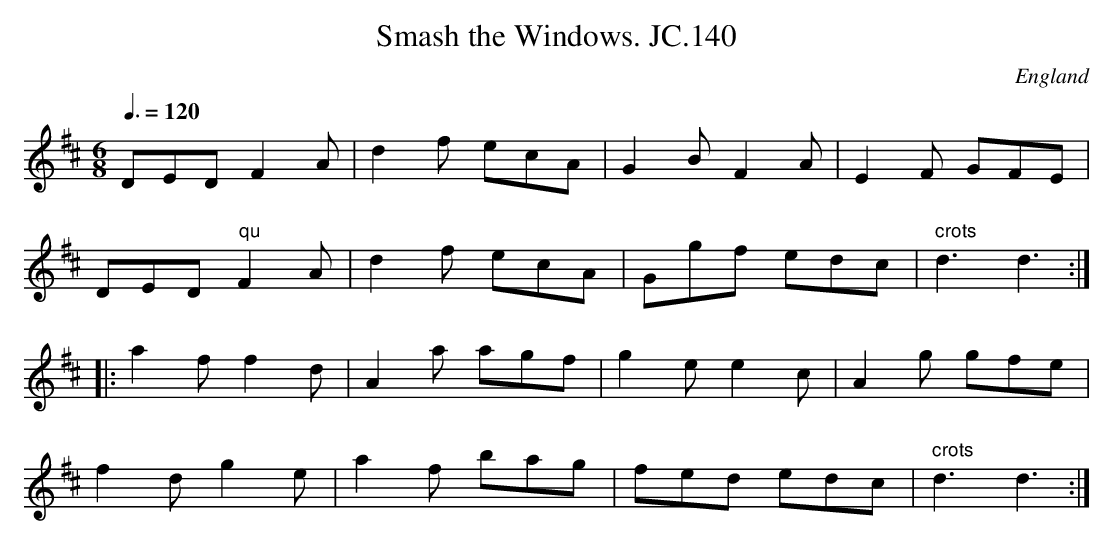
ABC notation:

X:1
T:Smash the Windows. JC.140
O:England
M:6/8
L:1/8
Q:3/8=120
K:D major
DED F2A|\
d2f ecA|G2B F2A|E2F GFE|!
DED " qu"F2A|d2f ecA|Ggf edc|" crots"d3d3:|!
|:a2ff2d|A2a agf|g2ee2c|A2g gfe|!
f2dg2e|a2f bag|fed edc|" crots"d3d3:|
